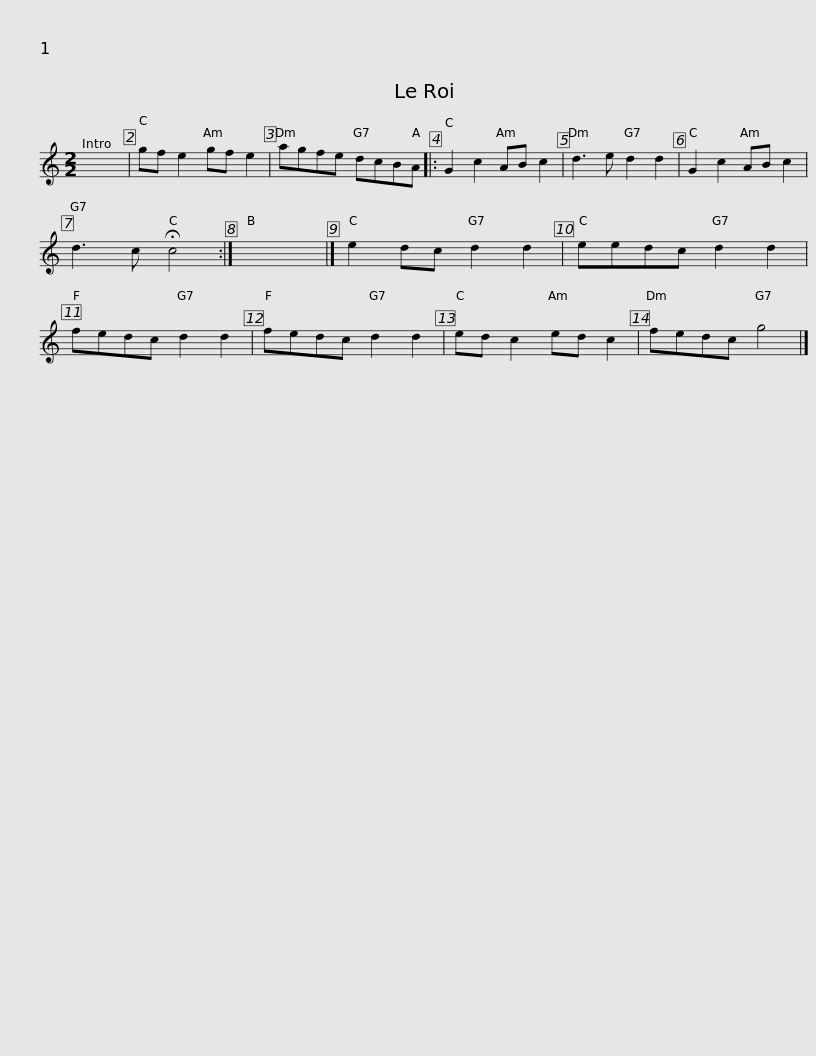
X:1
L:1/8
M:2/2
I:linebreak $
K:C
V:1 treble
V:1
 x8 | gf e2 gf e2 | agfe dcBA |: G2 c2 AB c2 | d3 e d2 d2 | %5
 G2 c2 AB c2 | d3 c !fermata!c4 :| x8 |]$ e2 dc d2 d2 | eedc d2 d2 | %10
 fedc d2 d2 | fedc d2 d2 | ed c2 ed c2 | fedc g4 |] %14
